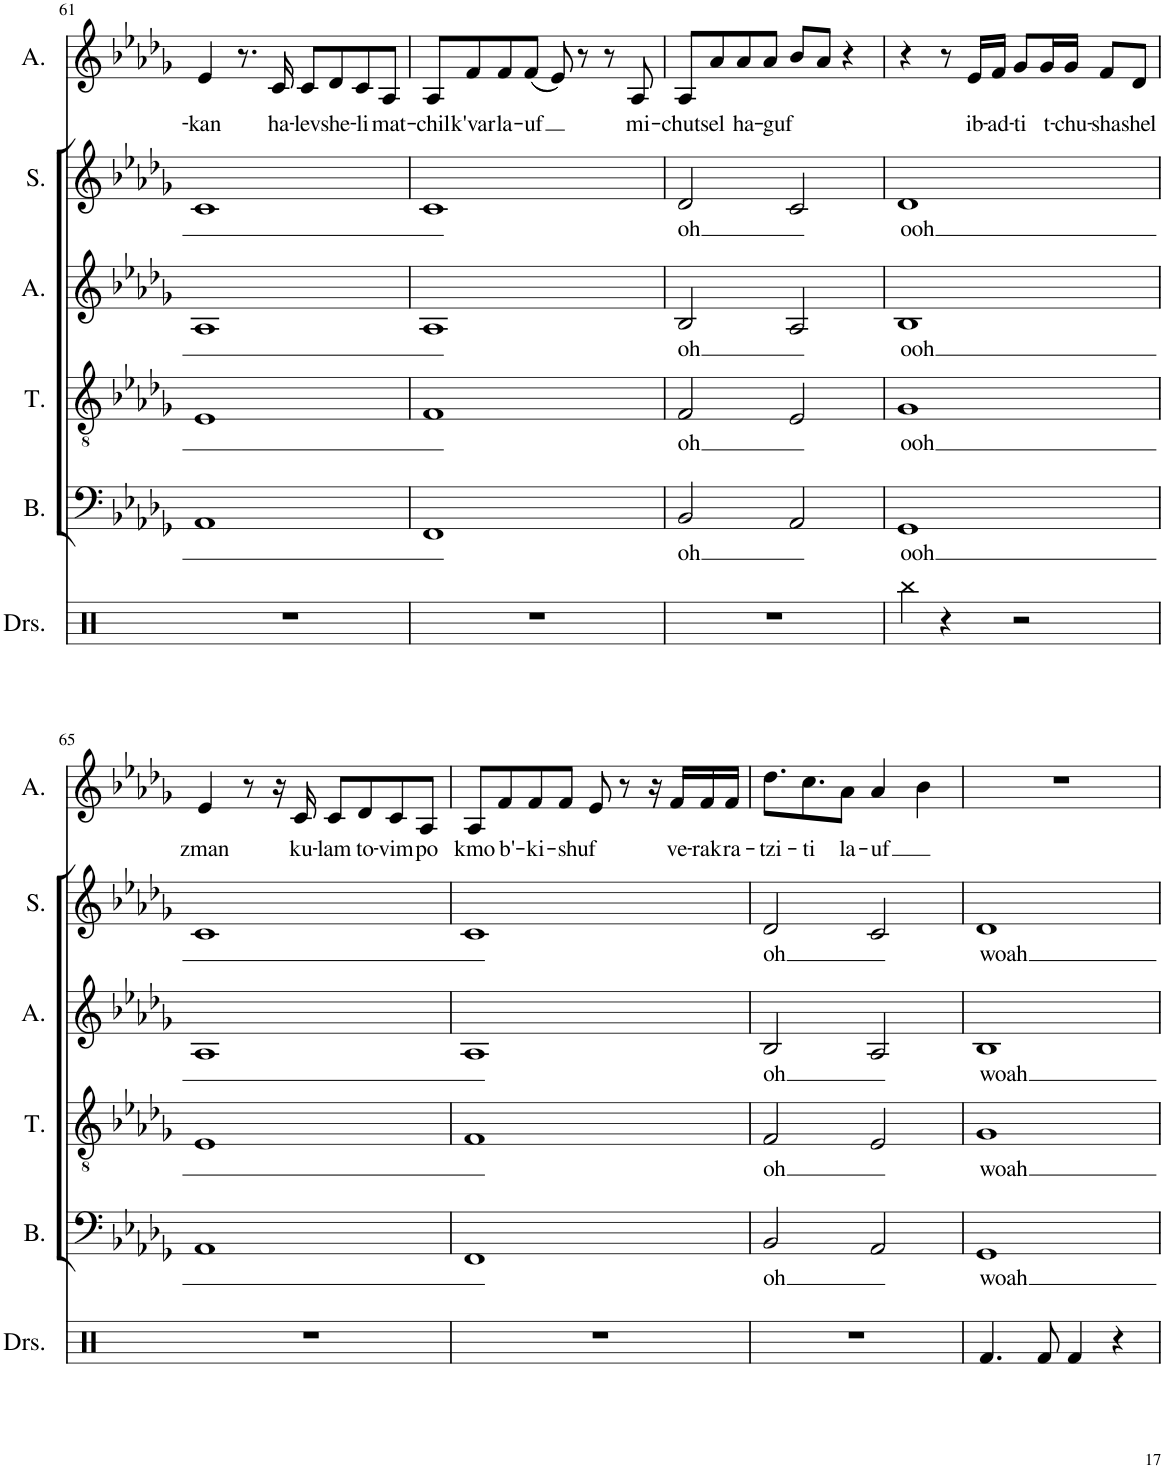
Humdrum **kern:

**kern	**kern	**text	**kern	**text	**kern	**text	**kern	**text	**kern	**text
*part6	*part5	*part5	*part4	*part4	*part3	*part3	*part2	*part2	*part1	*part1
*staff6	*staff5	*staff5	*staff4	*staff4	*staff3	*staff3	*staff2	*staff2	*staff1	*staff1
*I"Drumset	*I"Bass	*	*I"Tenor	*	*I"Alto	*	*I"Soprano	*	*I"Alto	*
*I'Drs.	*I'B.	*	*I'T.	*	*I'A.	*	*I'S.	*	*I'A.	*
!!LO:PB:g=z
*clefX	*clefF4	*	*clefGv2	*	*clefG2	*	*clefG2	*	*clefG2	*
*k[b-e-a-]	*k[b-e-a-d-g-]	*	*k[b-e-a-d-g-]	*	*k[b-e-a-d-g-]	*	*k[b-e-a-d-g-]	*	*k[b-e-a-d-g-]	*
*M4/4	*M4/4	*	*M4/4	*	*M4/4	*	*M4/4	*	*M4/4	*
=61	=61	=61	=61	=61	=61	=61	=61	=61	=61	=61
!	!	!	!	!	!	!	!	!	!	!LO:LY:b
1r	1AA-	.	1E-	.	1A-	.	1c	.	4e-/	-kan
.	.	.	.	.	.	.	.	.	8.r	.
!	!	!	!	!	!	!	!	!	!	!LO:LY:b
.	.	.	.	.	.	.	.	.	16c/	ha-
!	!	!	!	!	!	!	!	!	!	!LO:LY:b
.	.	.	.	.	.	.	.	.	8c/L	-lev
!	!	!	!	!	!	!	!	!	!	!LO:LY:b
.	.	.	.	.	.	.	.	.	8d-/	she-
!	!	!	!	!	!	!	!	!	!	!LO:LY:b
.	.	.	.	.	.	.	.	.	8c/	-li
!	!	!	!	!	!	!	!	!	!	!LO:LY:b
.	.	.	.	.	.	.	.	.	8A-/J	mat-
=62	=62	=62	=62	=62	=62	=62	=62	=62	=62	=62
!	!	!	!	!	!	!	!	!	!	!LO:LY:b
1r	1FF	.	1F	.	1A-	.	1c	.	8A-/L	-chil
!	!	!	!	!	!	!	!	!	!	!LO:LY:b
.	.	.	.	.	.	.	.	.	8f/	k'var
!	!	!	!	!	!	!	!	!	!	!LO:LY:b
.	.	.	.	.	.	.	.	.	8f/	la-
!	!	!	!	!	!	!	!	!	!	!LO:LY:b
.	.	.	.	.	.	.	.	.	((8f/J	-uf
.	.	.	.	.	.	.	.	.	8e-/))	.
.	.	.	.	.	.	.	.	.	8r	.
.	.	.	.	.	.	.	.	.	8r	.
!	!	!	!	!	!	!	!	!	!	!LO:LY:b
.	.	.	.	.	.	.	.	.	8A-/	mi-
=63	=63	=63	=63	=63	=63	=63	=63	=63	=63	=63
!	!	!LO:LY:b	!	!LO:LY:b	!	!LO:LY:b	!	!LO:LY:b	!	!LO:LY:b
1r	2BB-/	oh	2F/	oh	2B-/	oh	2d-/	oh	8A-/L	-chuts
!	!	!	!	!	!	!	!	!	!	!LO:LY:b
.	.	.	.	.	.	.	.	.	8a-/	el
!	!	!	!	!	!	!	!	!	!	!LO:LY:b
.	.	.	.	.	.	.	.	.	8a-/	ha-
!	!	!	!	!	!	!	!	!	!	!LO:LY:b
.	.	.	.	.	.	.	.	.	8a-/J	-guf
.	2AA-/	.	2E-/	.	2A-/	.	2c/	.	8b-/L	.
.	.	.	.	.	.	.	.	.	8a-/J	.
.	.	.	.	.	.	.	.	.	4r	.
=64	=64	=64	=64	=64	=64	=64	=64	=64	=64	=64
!	!	!LO:LY:b	!	!LO:LY:b	!	!LO:LY:b	!	!LO:LY:b	!	!
4Rbb\	1GG-	ooh	1G-	ooh	1B-	ooh	1d-	ooh	4r	.
4r	.	.	.	.	.	.	.	.	8r	.
!	!	!	!	!	!	!	!	!	!	!LO:LY:b
.	.	.	.	.	.	.	.	.	16e-/LL	ib-
!	!	!	!	!	!	!	!	!	!	!LO:LY:b
.	.	.	.	.	.	.	.	.	16f/JJ	-ad-
!	!	!	!	!	!	!	!	!	!	!LO:LY:b
2r	.	.	.	.	.	.	.	.	8g-/L	-ti
!	!	!	!	!	!	!	!	!	!	!LO:LY:b
.	.	.	.	.	.	.	.	.	16g-/L	t-
!	!	!	!	!	!	!	!	!	!	!LO:LY:b
.	.	.	.	.	.	.	.	.	16g-/JJ	-chu-
!	!	!	!	!	!	!	!	!	!	!LO:LY:b
.	.	.	.	.	.	.	.	.	8f/L	-sha
!	!	!	!	!	!	!	!	!	!	!LO:LY:b
.	.	.	.	.	.	.	.	.	8d-/J	shel
!!LO:LB:g=z
=65	=65	=65	=65	=65	=65	=65	=65	=65	=65	=65
!	!	!	!	!	!	!	!	!	!	!LO:LY:b
1r	1AA-	.	1E-	.	1A-	.	1c	.	4e-/	zman
.	.	.	.	.	.	.	.	.	8r	.
.	.	.	.	.	.	.	.	.	16r	.
!	!	!	!	!	!	!	!	!	!	!LO:LY:b
.	.	.	.	.	.	.	.	.	16c/	ku-
!	!	!	!	!	!	!	!	!	!	!LO:LY:b
.	.	.	.	.	.	.	.	.	8c/L	-lam
!	!	!	!	!	!	!	!	!	!	!LO:LY:b
.	.	.	.	.	.	.	.	.	8d-/	to-
!	!	!	!	!	!	!	!	!	!	!LO:LY:b
.	.	.	.	.	.	.	.	.	8c/	-vim
!	!	!	!	!	!	!	!	!	!	!LO:LY:b
.	.	.	.	.	.	.	.	.	8A-/J	po
=66	=66	=66	=66	=66	=66	=66	=66	=66	=66	=66
!	!	!	!	!	!	!	!	!	!	!LO:LY:b
1r	1FF	.	1F	.	1A-	.	1c	.	8A-/L	kmo
!	!	!	!	!	!	!	!	!	!	!LO:LY:b
.	.	.	.	.	.	.	.	.	8f/	b'-
!	!	!	!	!	!	!	!	!	!	!LO:LY:b
.	.	.	.	.	.	.	.	.	8f/	-ki-
!	!	!	!	!	!	!	!	!	!	!LO:LY:b
.	.	.	.	.	.	.	.	.	8f/J	-shuf
.	.	.	.	.	.	.	.	.	8e-/	.
.	.	.	.	.	.	.	.	.	8r	.
.	.	.	.	.	.	.	.	.	16r	.
!	!	!	!	!	!	!	!	!	!	!LO:LY:b
.	.	.	.	.	.	.	.	.	16f/LL	ve-
!	!	!	!	!	!	!	!	!	!	!LO:LY:b
.	.	.	.	.	.	.	.	.	16f/	-rak
!	!	!	!	!	!	!	!	!	!	!LO:LY:b
.	.	.	.	.	.	.	.	.	16f/JJ	ra-
=67	=67	=67	=67	=67	=67	=67	=67	=67	=67	=67
!	!	!LO:LY:b	!	!LO:LY:b	!	!LO:LY:b	!	!LO:LY:b	!	!LO:LY:b
1r	2BB-/	oh	2F/	oh	2B-/	oh	2d-/	oh	8.dd-\L	-tzi-
!	!	!	!	!	!	!	!	!	!	!LO:LY:b
.	.	.	.	.	.	.	.	.	8.cc\	-ti
!	!	!	!	!	!	!	!	!	!	!LO:LY:b
.	.	.	.	.	.	.	.	.	8a-\J	la-
!	!	!	!	!	!	!	!	!	!	!LO:LY:b
.	2AA-/	.	2E-/	.	2A-/	.	2c/	.	4a-/	-uf
.	.	.	.	.	.	.	.	.	4b-\	.
=68	=68	=68	=68	=68	=68	=68	=68	=68	=68	=68
!	!	!LO:LY:b	!	!LO:LY:b	!	!LO:LY:b	!	!LO:LY:b	!	!
4.Rf/	1GG-	woah	1G-	woah	1B-	woah	1d-	woah	1r	.
8Rf/	.	.	.	.	.	.	.	.	.	.
4Rf/	.	.	.	.	.	.	.	.	.	.
4r	.	.	.	.	.	.	.	.	.	.
=	=	=	=	=	=	=	=	=	=	=
*-	*-	*-	*-	*-	*-	*-	*-	*-	*-	*-
